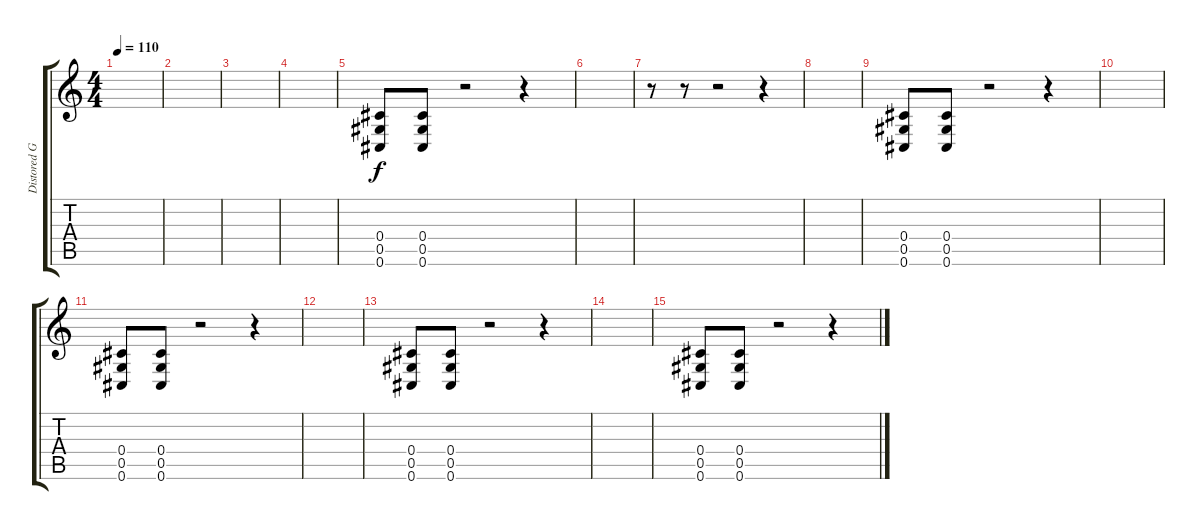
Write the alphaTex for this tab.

\track ("Distored Guitar" "Distored G") {instrument distortionguitar}
\staff {score tabs}
\tuning (Eb4 Bb3 Gb3 Db3 Ab2 Db2) {hide}
\ts (4 4)
\tempo 110
\clef g2
\ks c
|
|
|
|
(0.4 0.5 0.6).8 (0.4 0.5 0.6).8 r.2 r.4 |
|
r.8 r.8 r.2 r.4 |
|
(0.4 0.5 0.6).8 (0.4 0.5 0.6).8 r.2 r.4 |
|
(0.4 0.5 0.6).8 (0.4 0.5 0.6).8 r.2 r.4 |
|
(0.4 0.5 0.6).8 (0.4 0.5 0.6).8 r.2 r.4 |
|
(0.4 0.5 0.6).8 (0.4 0.5 0.6).8 r.2 r.4
